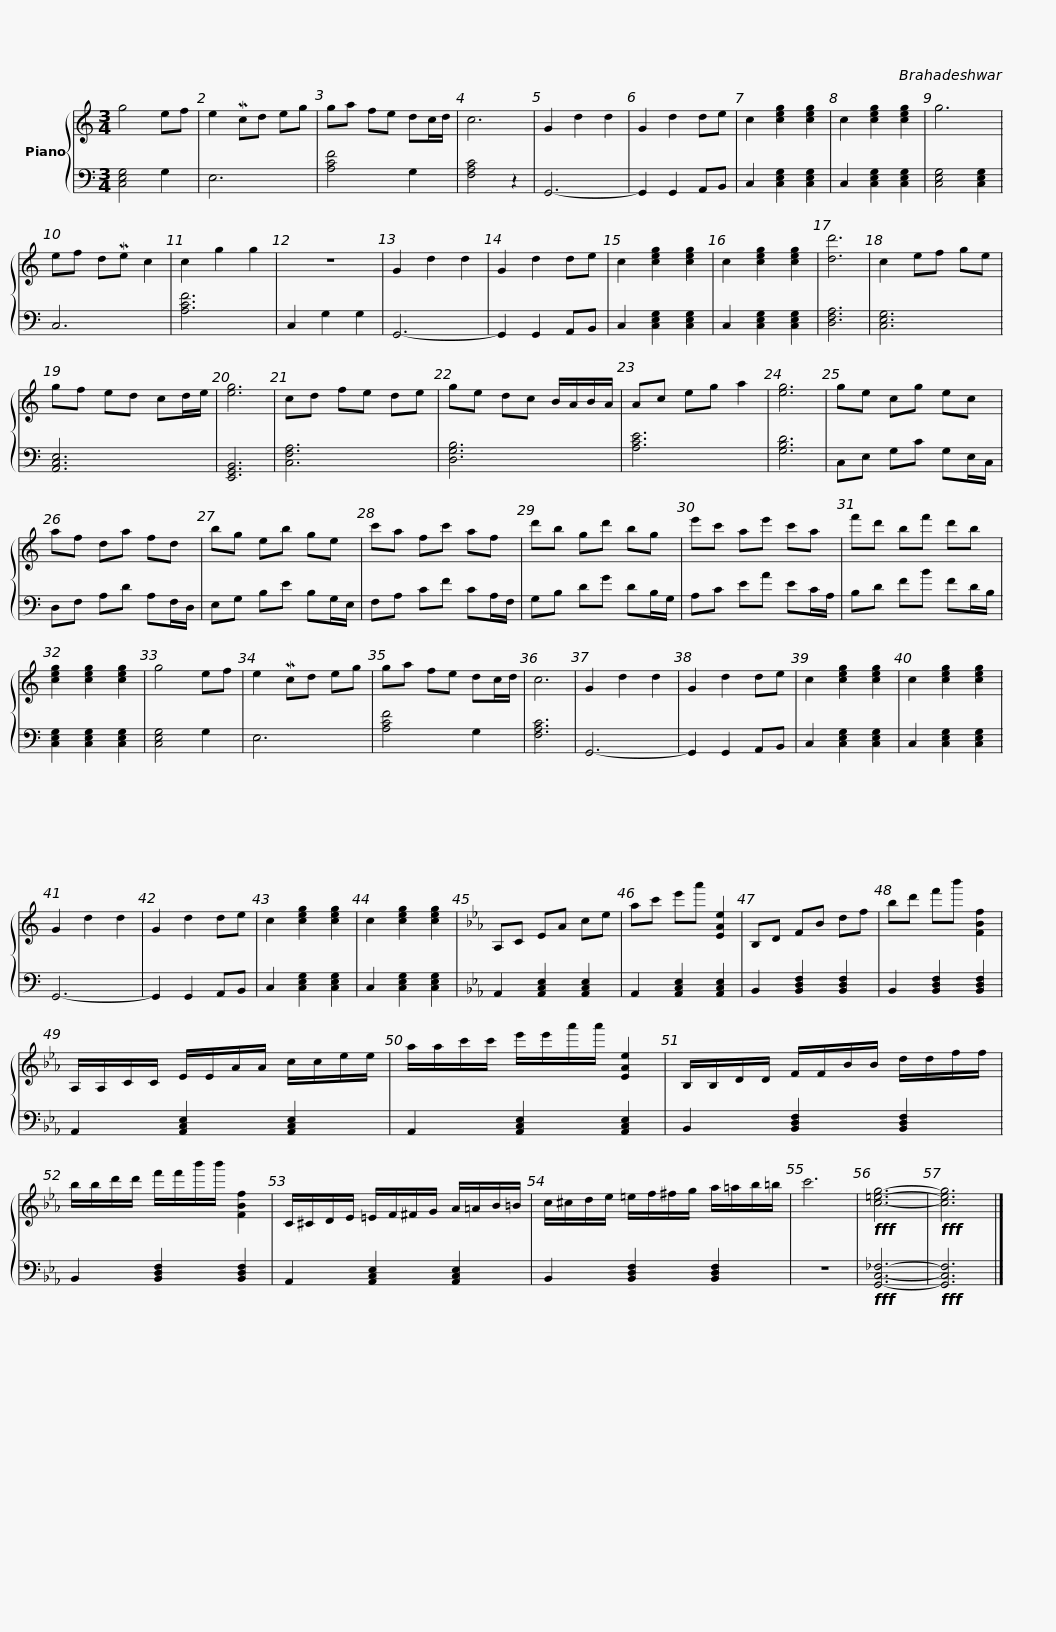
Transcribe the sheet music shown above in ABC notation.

X:1
%%score { 1 | 2 }
L:1/8
M:3/4
I:linebreak $
K:C
V:1 treble
V:2 bass
V:1
 g4 ef | e2 Mcd eg | ga fe dc/d/ | c6 | G2 d2 d2 | %5
 G2 d2 de | c2 [ceg]2 [ceg]2 | c2 [ceg]2 [ceg]2 | g6 | ef dMe c2 | %10
 c2 g2 g2 |$ z6 | G2 d2 d2 | G2 d2 de | c2 [ceg]2 [ceg]2 | %15
 c2 [ceg]2 [ceg]2 |[K:C] [dd']6 | c2 ef ge | gf ed cd/e/ | [eg]6 | %20
 cd fe de |$ ge dc B/A/B/A/ | Ac eg a2 | [eg]6 | ge cg ec | %25
 af da fd | bg eb ge | c'a fc' af |$ d'b gd' bg | e'c' ae' c'a | %30
 f'd' bf' d'b | [ceg]2 [ceg]2 [ceg]2 | g4 ef | e2 Mcd eg | ga fe dc/d/ |$ %35
 c6 | G2 d2 d2 | G2 d2 de | c2 [ceg]2 [ceg]2 | c2 [ceg]2 [ceg]2 | %40
 G2 d2 d2 | G2 d2 de | c2 [ceg]2 [ceg]2 | c2 [ceg]2 [ceg]2 |[K:Eb] A,C EA ce | %45
 ac' e'a' [EAe]2 |$ B,D FB df | bd' f'b' [FBf]2 | A,/A,/C/C/ E/E/A/A/ c/c/e/e/ | a/a/c'/c'/ e'/e'/a'/a'/ [EAe]2 |$ %50
 B,/B,/D/D/ F/F/B/B/ d/d/f/f/ | b/b/d'/d'/ f'/f'/b'/b'/ [FBf]2 | C/^C/D/E/ =E/F/^F/G/ A/=A/B/=B/ |$ c/^c/d/e/ =e/f/^f/g/ a/=a/b/=b/ | c'6 | %55
!fff! [c=eg]6- |!fff! [ceg]6 |] %57
V:2
 [C,E,G,]4 G,2 | E,6 | [A,CF]4 G,2 | [F,A,C]4 z2 | G,,6- | %5
 G,,2 G,,2 A,,B,, | C,2 [C,E,G,]2 [C,E,G,]2 | C,2 [C,E,G,]2 [C,E,G,]2 | [C,E,G,]4 [C,E,G,]2 | C,6 | %10
 [A,CF]6 |$ C,2 G,2 G,2 | G,,6- | G,,2 G,,2 A,,B,, | C,2 [C,E,G,]2 [C,E,G,]2 | %15
 C,2 [C,E,G,]2 [C,E,G,]2 |[K:C] [D,F,A,]6 | [C,E,G,]6 | [A,,C,E,]6 | [E,,G,,B,,]6 | %20
 [C,F,A,]6 |$ [D,G,B,]6 | [A,CE]6 | [G,B,D]6 | C,E, G,C G,E,/C,/ | %25
 D,F, A,D A,F,/D,/ | E,G, B,E B,G,/E,/ | F,A, CF CA,/F,/ |$ G,B, DG DB,/G,/ | A,C EA EC/A,/ | %30
 B,D FB FD/B,/ | [C,E,G,]2 [C,E,G,]2 [C,E,G,]2 | [C,E,G,]4 G,2 | E,6 | [A,CF]4 G,2 |$ %35
 [F,A,C]6 | G,,6- | G,,2 G,,2 A,,B,, | C,2 [C,E,G,]2 [C,E,G,]2 | C,2 [C,E,G,]2 [C,E,G,]2 | %40
 G,,6- | G,,2 G,,2 A,,B,, | C,2 [C,E,G,]2 [C,E,G,]2 | C,2 [C,E,G,]2 [C,E,G,]2 |[K:Eb] A,,2 [A,,C,E,]2 [A,,C,E,]2 | %45
 A,,2 [A,,C,E,]2 [A,,C,E,]2 |$ B,,2 [B,,D,F,]2 [B,,D,F,]2 | B,,2 [B,,D,F,]2 [B,,D,F,]2 | A,,2 [A,,C,E,]2 [A,,C,E,]2 | A,,2 [A,,C,E,]2 [A,,C,E,]2 |$ %50
 B,,2 [B,,D,F,]2 [B,,D,F,]2 | B,,2 [B,,D,F,]2 [B,,D,F,]2 | A,,2 [A,,C,E,]2 [A,,C,E,]2 |$ B,,2 [B,,D,F,]2 [B,,D,F,]2 | z6 | %55
!fff! [G,,C,_F,]6- |!fff! [G,,C,F,]6 |] %57
